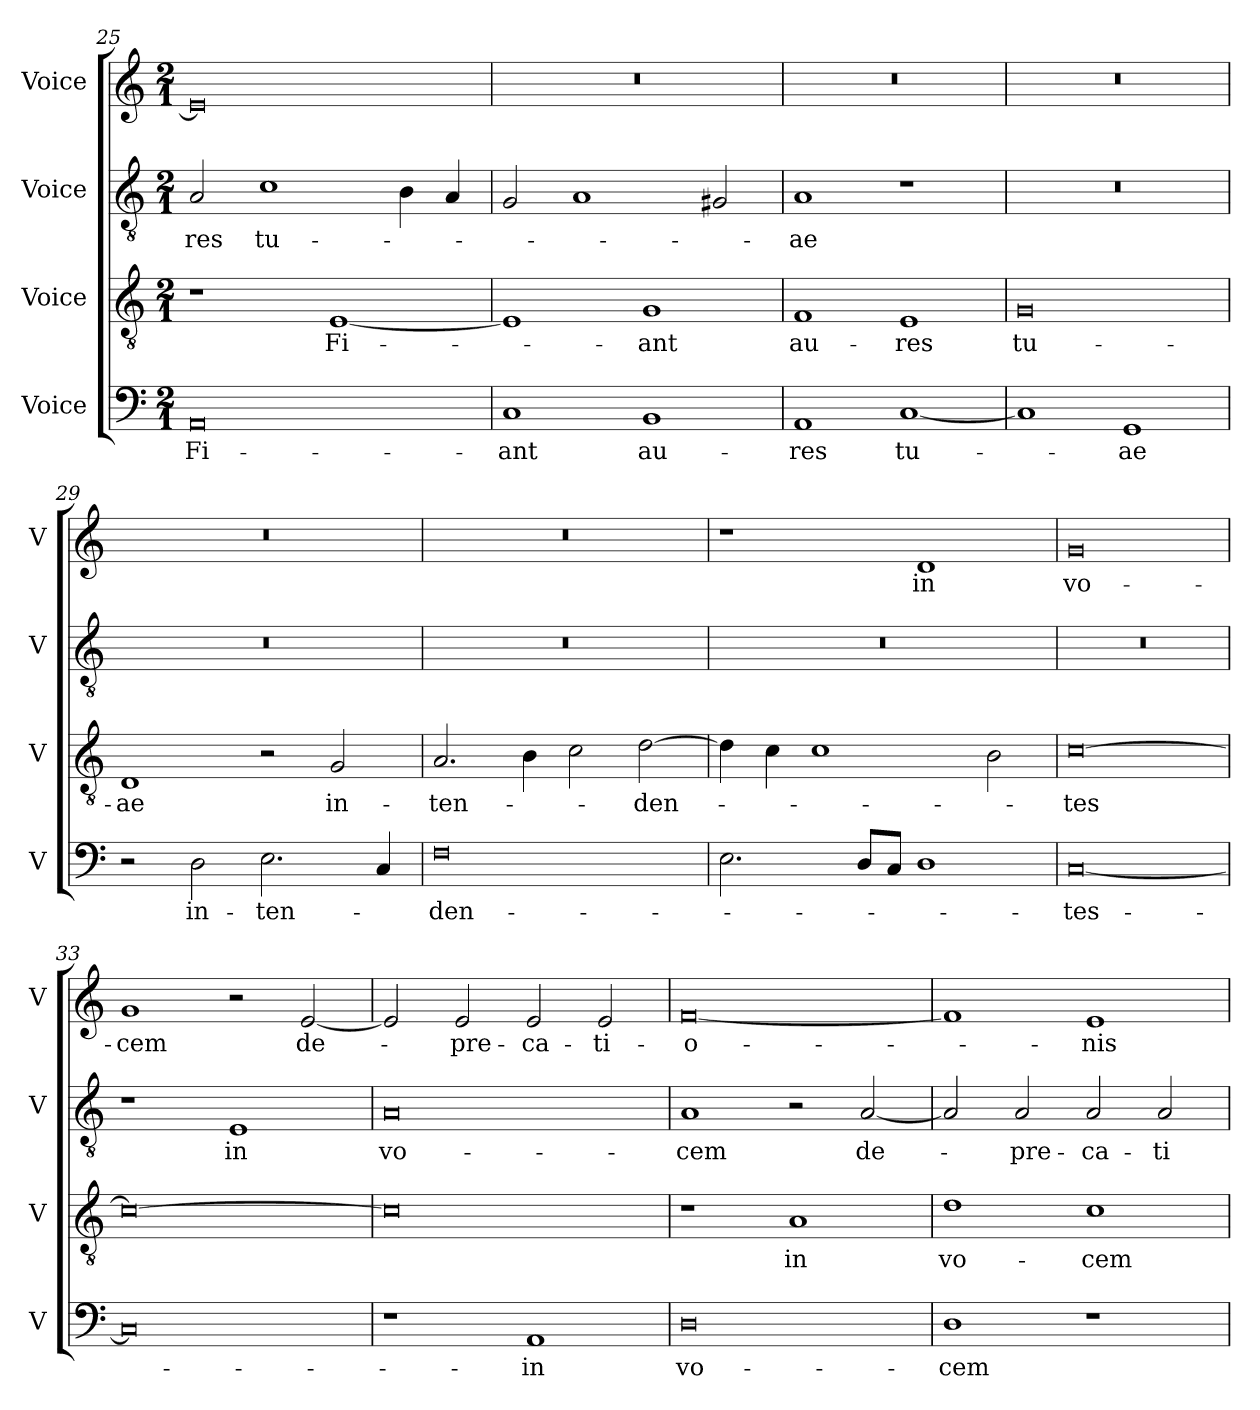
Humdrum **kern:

**kern	**text	**kern	**text	**kern	**text	**kern	**text
*part4	*part4	*part3	*part3	*part2	*part2	*part1	*part1
*staff4	*staff4	*staff3	*staff3	*staff2	*staff2	*staff1	*staff1
*I"Voice	*	*I"Voice	*	*I"Voice	*	*I"Voice	*
*I'V	*	*I'V	*	*I'V	*	*I'V	*
!!LO:PB:g=z
*clefF4	*	*clefGv2	*	*clefGv2	*	*clefG2	*
*k[]	*	*k[]	*	*k[]	*	*k[]	*
*M2/1	*	*M2/1	*	*M2/1	*	*M2/1	*
=25	=25	=25	=25	=25	=25	=25	=25
!	!LO:LY:b	!	!	!	!LO:LY:b	!	!
0AA	Fi-	1r	.	2A/	-res	0e]	.
!	!	!	!	!	!LO:LY:b	!	!
.	.	.	.	1c	tu-	.	.
!	!	!	!LO:LY:b	!	!	!	!
.	.	[1E	Fi-	.	.	.	.
.	.	.	.	4B\	.	.	.
.	.	.	.	4A/	.	.	.
=26	=26	=26	=26	=26	=26	=26	=26
!	!LO:LY:b	!	!	!	!	!	!
1C	-ant	1E]	.	2G/	.	0r	.
.	.	.	.	1A	.	.	.
!	!LO:LY:b	!	!LO:LY:b	!	!	!	!
1BB	au-	1G	-ant	.	.	.	.
.	.	.	.	2G#X/	.	.	.
=27	=27	=27	=27	=27	=27	=27	=27
!	!LO:LY:b	!	!LO:LY:b	!	!LO:LY:b	!	!
1AA	-res	1F	au-	1A	-ae	0r	.
!	!LO:LY:b	!	!LO:LY:b	!	!	!	!
[1C	tu-	1E	-res	1r	.	.	.
=28	=28	=28	=28	=28	=28	=28	=28
!	!	!	!LO:LY:b	!	!	!	!
1C]	.	0G	tu-	0r	.	0r	.
!	!LO:LY:b	!	!	!	!	!	!
1GG	-ae	.	.	.	.	.	.
!!LO:LB:g=z
=29	=29	=29	=29	=29	=29	=29	=29
!	!	!	!LO:LY:b	!	!	!	!
2r	.	1D	-ae	0r	.	0r	.
!	!LO:LY:b	!	!	!	!	!	!
2D\	in-	.	.	.	.	.	.
!	!LO:LY:b	!	!	!	!	!	!
2.E\	-ten-	2r	.	.	.	.	.
!	!	!	!LO:LY:b	!	!	!	!
.	.	2G/	in-	.	.	.	.
4C/	.	.	.	.	.	.	.
=30	=30	=30	=30	=30	=30	=30	=30
!	!LO:LY:b	!	!LO:LY:b	!	!	!	!
0F	-den-	2.A/	-ten-	0r	.	0r	.
.	.	4B\	.	.	.	.	.
.	.	2c\	.	.	.	.	.
!	!	!	!LO:LY:b	!	!	!	!
.	.	[2d\	-den-	.	.	.	.
=31	=31	=31	=31	=31	=31	=31	=31
2.E\	.	4d\]	.	0r	.	1r	.
.	.	4c\	.	.	.	.	.
.	.	1c	.	.	.	.	.
8D/L	.	.	.	.	.	.	.
8C/J	.	.	.	.	.	.	.
!	!	!	!	!	!	!	!LO:LY:b
1D	.	.	.	.	.	1d	in
.	.	2B\	.	.	.	.	.
=32	=32	=32	=32	=32	=32	=32	=32
!	!LO:LY:b	!	!LO:LY:b	!	!	!	!LO:LY:b
[0C	-tes-	[0c	-tes	0r	.	0g	vo-
!!LO:LB:g=z
=33	=33	=33	=33	=33	=33	=33	=33
!	!	!	!	!	!	!	!LO:LY:b
0C]	.	0c_	.	1r	.	1g	-cem
!	!	!	!	!	!LO:LY:b	!	!
.	.	.	.	1E	in	2r	.
!	!	!	!	!	!	!	!LO:LY:b
.	.	.	.	.	.	[2e/	de-
=34	=34	=34	=34	=34	=34	=34	=34
!	!	!	!	!	!LO:LY:b	!	!
1r	.	0c]	.	0A	vo-	2e/]	.
!	!	!	!	!	!	!	!LO:LY:b
.	.	.	.	.	.	2e/	-pre-
!	!LO:LY:b	!	!	!	!	!	!LO:LY:b
1AA	-in	.	.	.	.	2e/	-ca-
!	!	!	!	!	!	!	!LO:LY:b
.	.	.	.	.	.	2e/	-ti-
=35	=35	=35	=35	=35	=35	=35	=35
!	!LO:LY:b	!	!	!	!LO:LY:b	!	!LO:LY:b
0D	vo-	1r	.	1A	-cem	[0f	-o-
!	!	!	!LO:LY:b	!	!	!	!
.	.	1A	in	2r	.	.	.
!	!	!	!	!	!LO:LY:b	!	!
.	.	.	.	[2A/	de-	.	.
=36	=36	=36	=36	=36	=36	=36	=36
!	!LO:LY:b	!	!LO:LY:b	!	!	!	!
1D	-cem	1d	vo-	2A/]	.	1f]	.
!	!	!	!	!	!LO:LY:b	!	!
.	.	.	.	2A/	-pre-	.	.
!	!	!	!LO:LY:b	!	!LO:LY:b	!	!LO:LY:b
1r	.	1c	-cem	2A/	-ca-	1e	-nis
!	!	!	!	!	!LO:LY:b	!	!
.	.	.	.	2A/	-ti-	.	.
=	=	=	=	=	=	=	=
*-	*-	*-	*-	*-	*-	*-	*-
